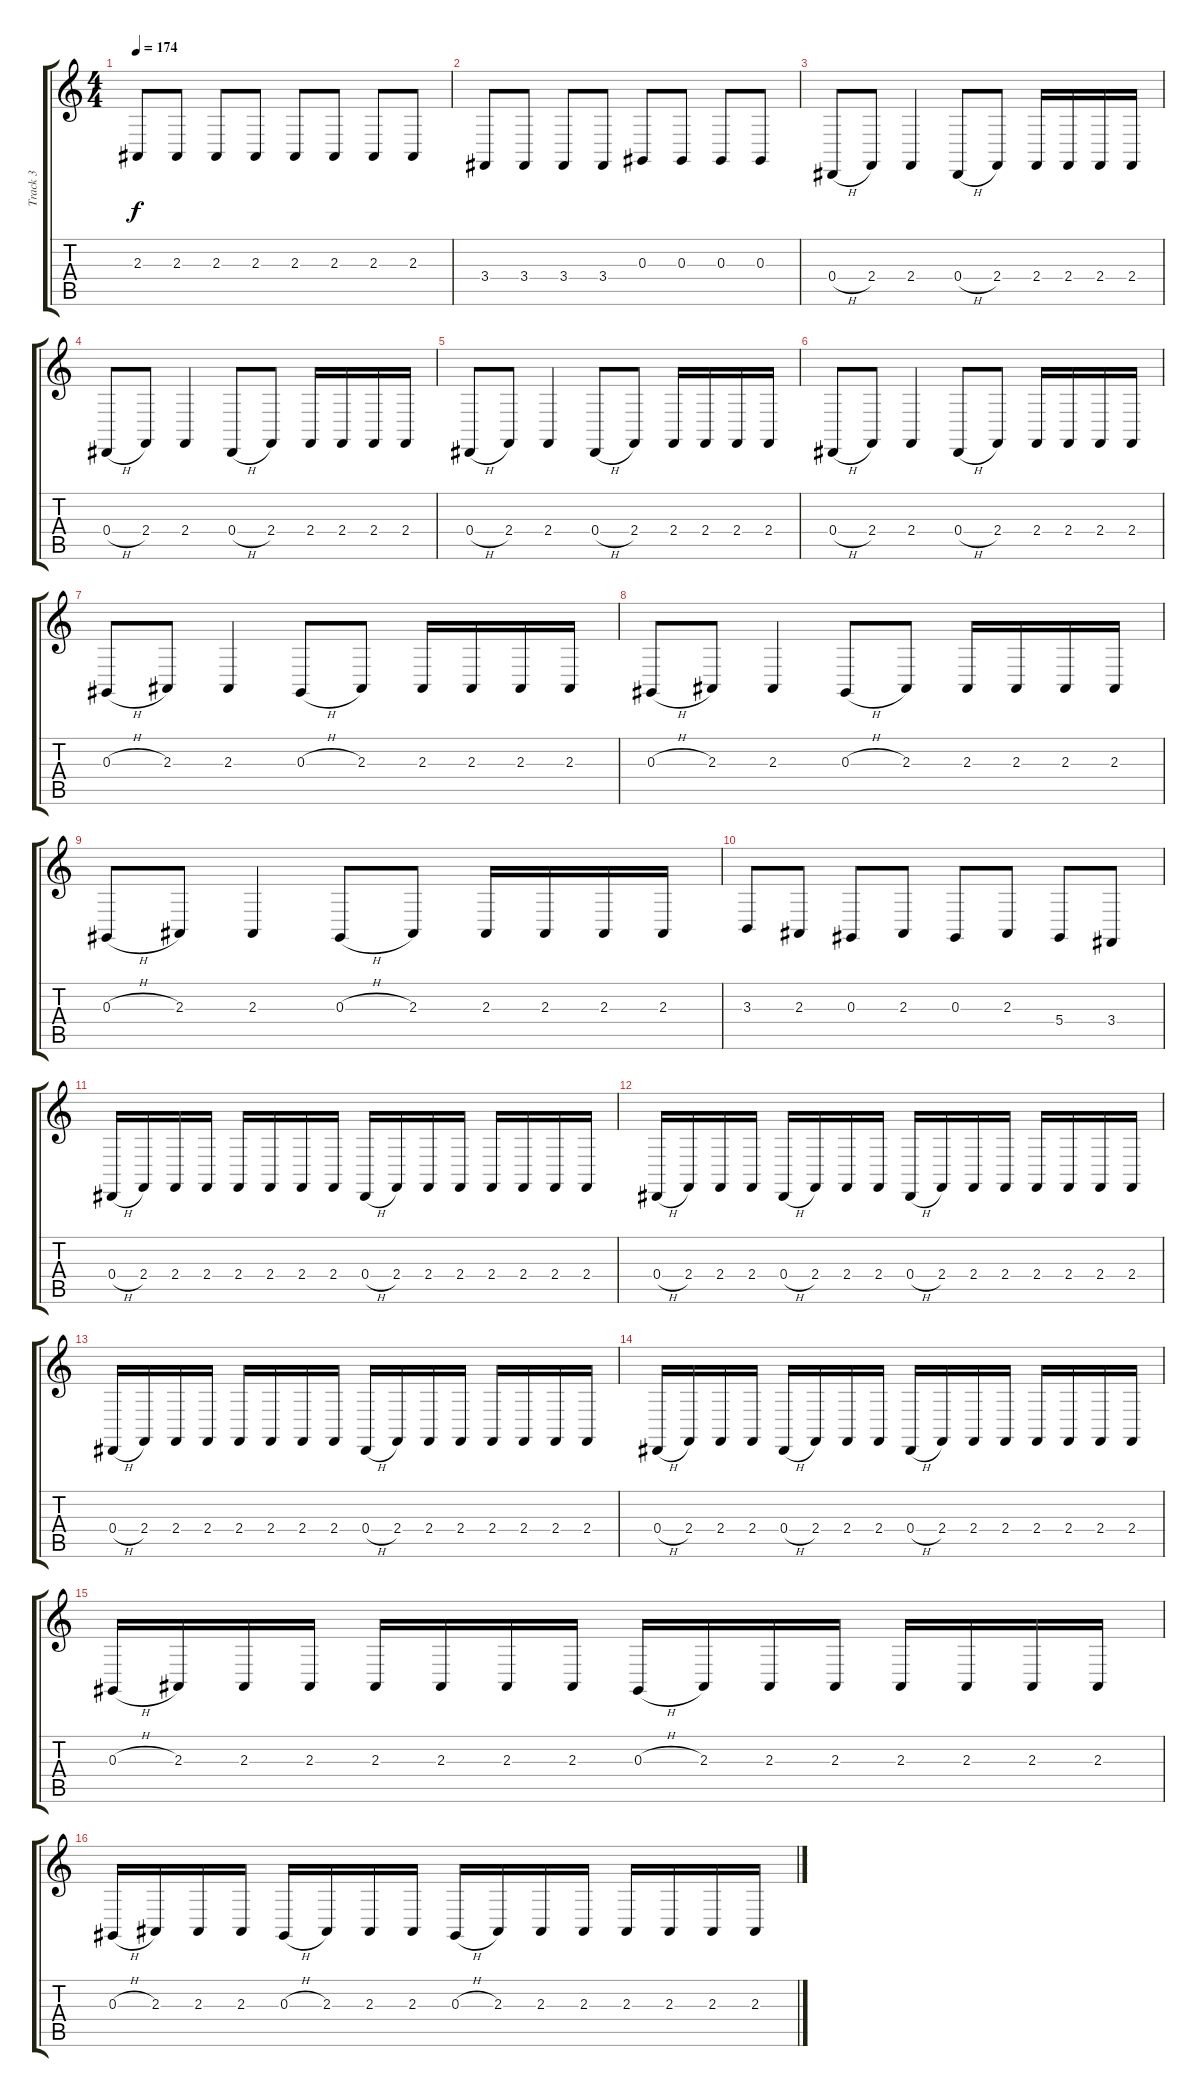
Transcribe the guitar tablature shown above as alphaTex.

\track ("Track 3" "Track 3") {instrument electricbasspick}
\staff {score tabs}
\tuning (Gb2 Db2 Ab1 Eb1 B0 Eb2) {hide}
\ts (4 4)
\tempo 174
\clef g2
\ks c
2.3.8{dy f} 2.3.8 2.3.8 2.3.8 2.3.8 2.3.8 2.3.8 2.3.8 |
3.4.8 3.4.8 3.4.8 3.4.8 0.3.8 0.3.8 0.3.8 0.3.8 |
0.4{h}.8 2.4.8 2.4.4 0.4{h}.8 2.4.8 2.4.16 2.4.16 2.4.16 2.4.16 |
0.4{h}.8 2.4.8 2.4.4 0.4{h}.8 2.4.8 2.4.16 2.4.16 2.4.16 2.4.16 |
0.4{h}.8 2.4.8 2.4.4 0.4{h}.8 2.4.8 2.4.16 2.4.16 2.4.16 2.4.16 |
0.4{h}.8 2.4.8 2.4.4 0.4{h}.8 2.4.8 2.4.16 2.4.16 2.4.16 2.4.16 |
0.3{h}.8 2.3.8 2.3.4 0.3{h}.8 2.3.8 2.3.16 2.3.16 2.3.16 2.3.16 |
0.3{h}.8 2.3.8 2.3.4 0.3{h}.8 2.3.8 2.3.16 2.3.16 2.3.16 2.3.16 |
0.3{h}.8 2.3.8 2.3.4 0.3{h}.8 2.3.8 2.3.16 2.3.16 2.3.16 2.3.16 |
3.3.8 2.3.8 0.3.8 2.3.8 0.3.8 2.3.8 5.4.8 3.4.8 |
0.4{h}.16 2.4.16 2.4.16 2.4.16 2.4.16 2.4.16 2.4.16 2.4.16 0.4{h}.16 2.4.16 2.4.16 2.4.16 2.4.16 2.4.16 2.4.16 2.4.16 |
0.4{h}.16 2.4.16 2.4.16 2.4.16 0.4{h}.16 2.4.16 2.4.16 2.4.16 0.4{h}.16 2.4.16 2.4.16 2.4.16 2.4.16 2.4.16 2.4.16 2.4.16 |
0.4{h}.16 2.4.16 2.4.16 2.4.16 2.4.16 2.4.16 2.4.16 2.4.16 0.4{h}.16 2.4.16 2.4.16 2.4.16 2.4.16 2.4.16 2.4.16 2.4.16 |
0.4{h}.16 2.4.16 2.4.16 2.4.16 0.4{h}.16 2.4.16 2.4.16 2.4.16 0.4{h}.16 2.4.16 2.4.16 2.4.16 2.4.16 2.4.16 2.4.16 2.4.16 |
0.3{h}.16 2.3.16 2.3.16 2.3.16 2.3.16 2.3.16 2.3.16 2.3.16 0.3{h}.16 2.3.16 2.3.16 2.3.16 2.3.16 2.3.16 2.3.16 2.3.16 |
0.3{h}.16 2.3.16 2.3.16 2.3.16 0.3{h}.16 2.3.16 2.3.16 2.3.16 0.3{h}.16 2.3.16 2.3.16 2.3.16 2.3.16 2.3.16 2.3.16 2.3.16
